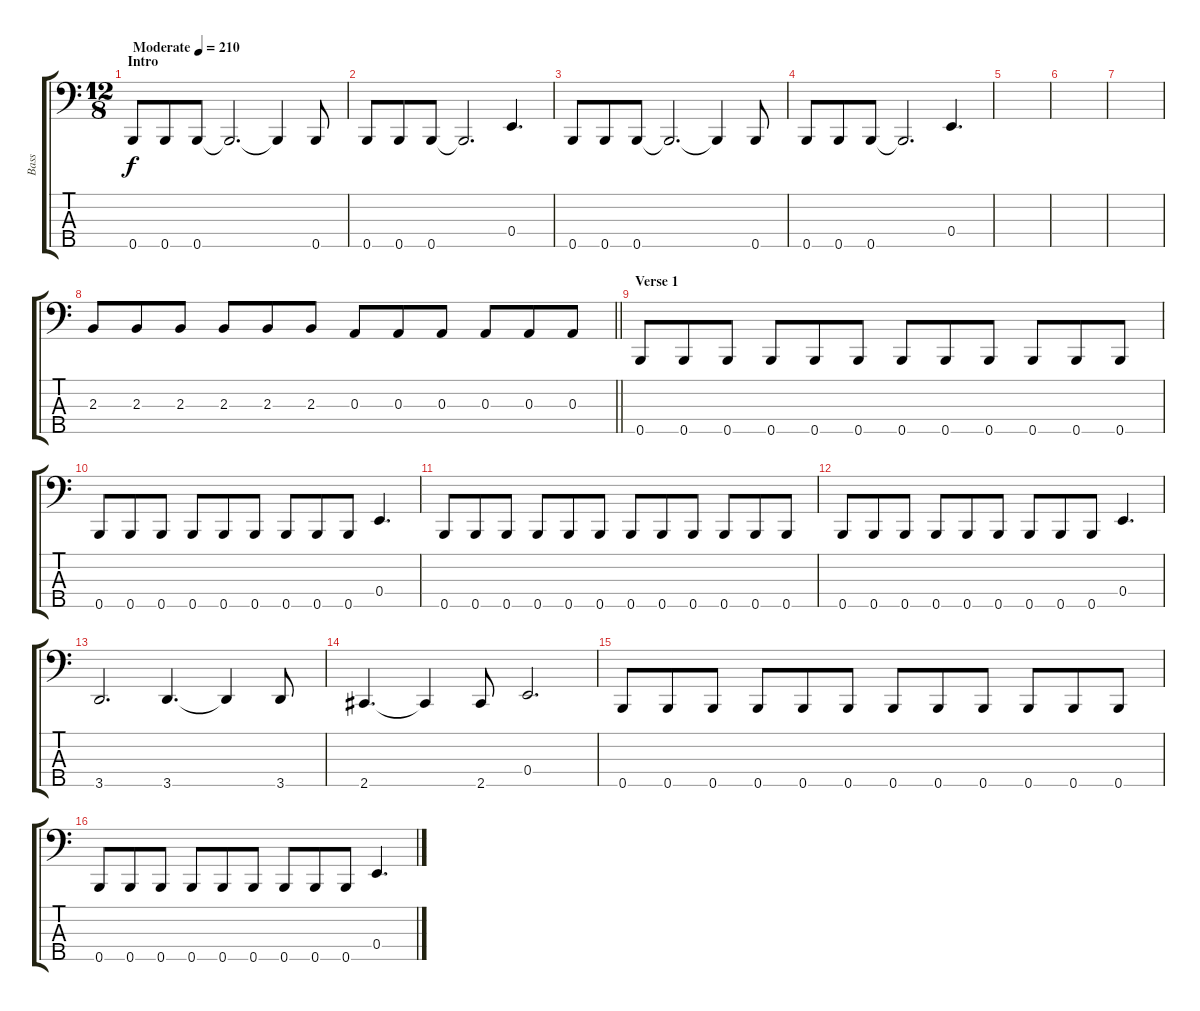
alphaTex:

\track ("Bass" "Bass") {mute instrument electricbassfinger}
\staff {score tabs}
\tuning (G2 D2 A1 E1 B0) {hide}
\ts (12 8)
\section ("" "Intro")
\tempo (210 "Moderate")
\clef f4
\ks c
0.5.8{dy f instrument electricbassfinger} 0.5.8 0.5.8 0.5{t}.2{d} 0.5{t}.4 0.5.8 |
0.5.8 0.5.8 0.5.8 0.5{t}.2{d} 0.4.4{d} |
0.5.8 0.5.8 0.5.8 0.5{t}.2{d} 0.5{t}.4 0.5.8 |
0.5.8 0.5.8 0.5.8 0.5{t}.2{d} 0.4.4{d} |
|
|
|
\barLineRight lightlight
2.3.8 2.3.8 2.3.8 2.3.8 2.3.8 2.3.8 0.3.8 0.3.8 0.3.8 0.3.8 0.3.8 0.3.8 |
\section ("" "Verse 1")
0.5.8 0.5.8 0.5.8 0.5.8 0.5.8 0.5.8 0.5.8 0.5.8 0.5.8 0.5.8 0.5.8 0.5.8 |
0.5.8 0.5.8 0.5.8 0.5.8 0.5.8 0.5.8 0.5.8 0.5.8 0.5.8 0.4.4{d} |
0.5.8 0.5.8 0.5.8 0.5.8 0.5.8 0.5.8 0.5.8 0.5.8 0.5.8 0.5.8 0.5.8 0.5.8 |
0.5.8 0.5.8 0.5.8 0.5.8 0.5.8 0.5.8 0.5.8 0.5.8 0.5.8 0.4.4{d} |
3.5.2{d} 3.5.4{d} 3.5{t}.4 3.5.8 |
2.5.4{d} 2.5{t}.4 2.5.8 0.4.2{d} |
0.5.8 0.5.8 0.5.8 0.5.8 0.5.8 0.5.8 0.5.8 0.5.8 0.5.8 0.5.8 0.5.8 0.5.8 |
0.5.8 0.5.8 0.5.8 0.5.8 0.5.8 0.5.8 0.5.8 0.5.8 0.5.8 0.4.4{d}
